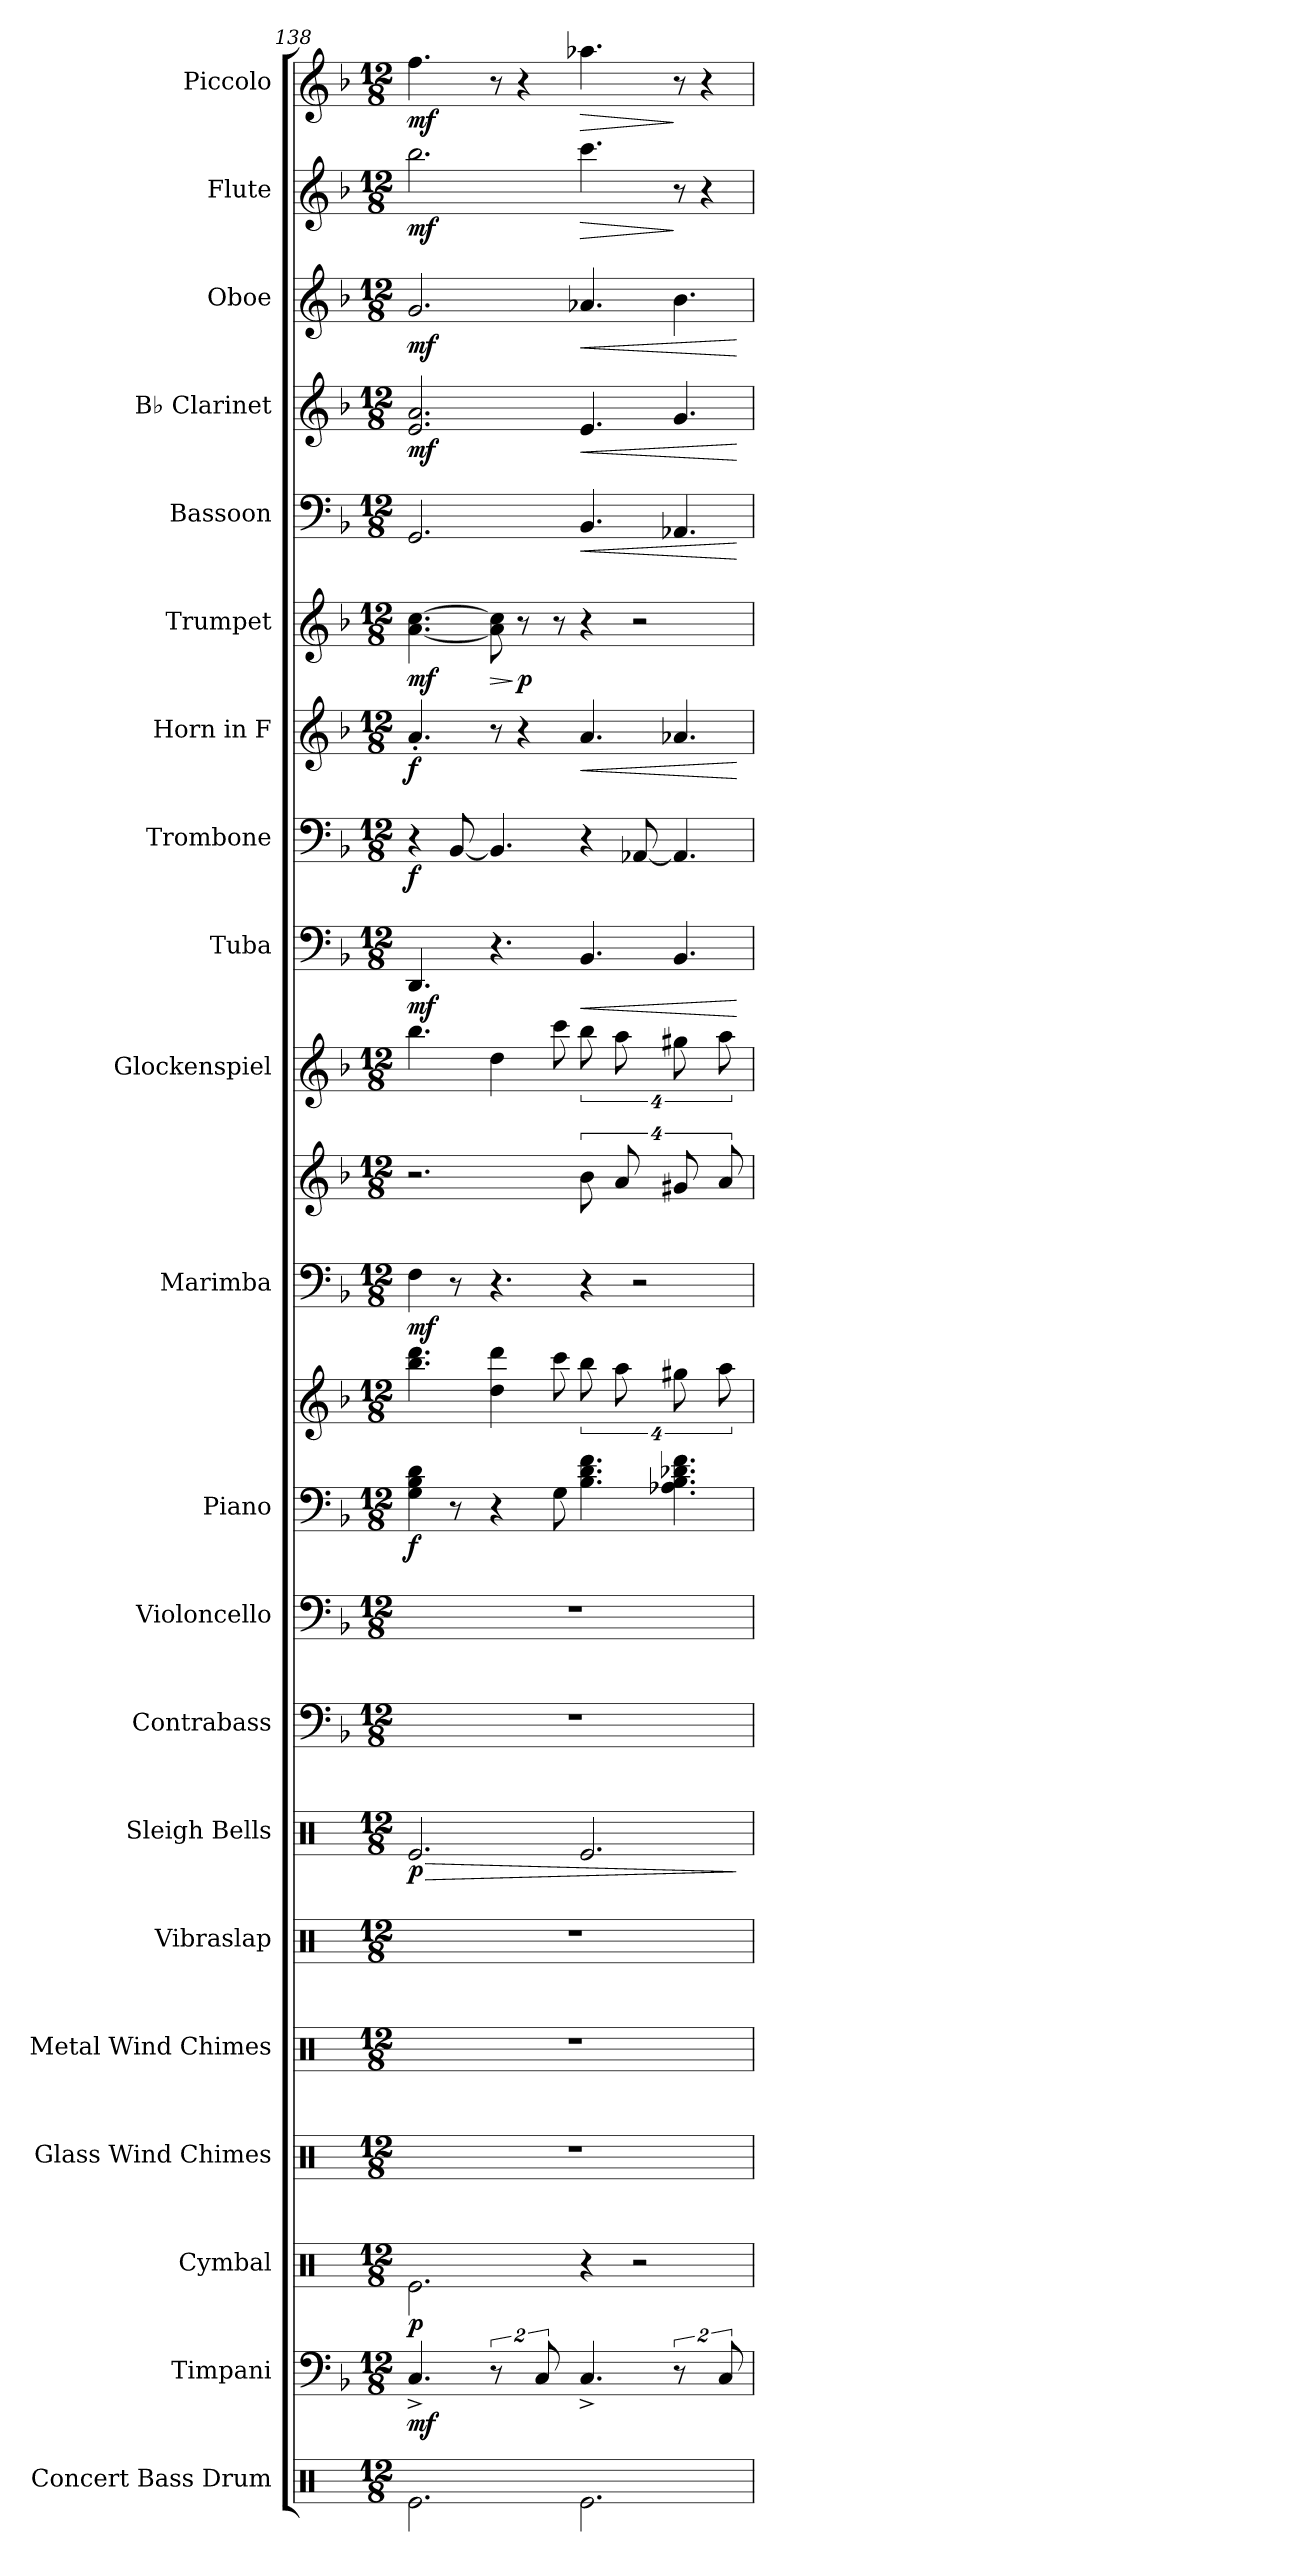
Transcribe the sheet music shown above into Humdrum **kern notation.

**kern	**kern	**dynam	**kern	**dynam	**kern	**kern	**kern	**kern	**dynam	**kern	**kern	**kern	**kern	**dynam	**kern	**kern	**dynam	**kern	**kern	**dynam	**kern	**dynam	**kern	**dynam	**kern	**dynam	**kern	**dynam	**kern	**dynam	**kern	**dynam	**kern	**dynam	**kern	**dynam
*part21	*part20	*part20	*part19	*part19	*part18	*part17	*part16	*part15	*part15	*part14	*part13	*part12	*part12	*part12	*part11	*part11	*part11	*part10	*part9	*part9	*part8	*part8	*part7	*part7	*part6	*part6	*part5	*part5	*part4	*part4	*part3	*part3	*part2	*part2	*part1	*part1
*staff23	*staff22	*staff22	*staff21	*staff21	*staff20	*staff19	*staff18	*staff17	*staff17	*staff16	*staff15	*staff14	*staff13	*staff13/14	*staff12	*staff11	*staff11/12	*staff10	*staff9	*staff9	*staff8	*staff8	*staff7	*staff7	*staff6	*staff6	*staff5	*staff5	*staff4	*staff4	*staff3	*staff3	*staff2	*staff2	*staff1	*staff1
*I"Concert Bass Drum	*I"Timpani	*	*I"Cymbal	*	*I"Glass Wind Chimes	*I"Metal Wind Chimes	*I"Vibraslap	*I"Sleigh Bells	*	*I"Contrabass	*I"Violoncello	*I"Piano	*	*	*I"Marimba	*	*	*I"Glockenspiel	*I"Tuba	*	*I"Trombone	*	*I"Horn in F	*	*I"Trumpet	*	*I"Bassoon	*	*I"B♭ Clarinet	*	*I"Oboe	*	*I"Flute	*	*I"Piccolo	*
*I'Con. BD	*I'Timp.	*	*I'Cym.	*	*I'Gl. Wn Ch.	*I'Met. Wn Ch.	*I'Vibslp.	*I'Sle. Be.	*	*I'Cb.	*I'Vc.	*I'Pno.	*	*	*I'Mrm.	*	*	*I'Glock.	*I'Tba.	*	*I'Tbn.	*	*	*	*I'Tpt.	*	*I'Bsn.	*	*I'B♭ Cl.	*	*I'Ob.	*	*I'Fl.	*	*I'Picc.	*
!!LO:PB:g=z
*clefX	*clefF4	*	*clefX	*	*clefX	*clefX	*clefX	*clefX	*	*clefF4	*clefF4	*clefF4	*clefG2	*	*clefF4	*clefG2	*	*clefG2	*clefF4	*	*clefF4	*	*clefG2	*	*clefG2	*	*clefF4	*	*clefG2	*	*clefG2	*	*clefG2	*	*clefG2	*
*	*	*	*	*	*	*	*	*	*	*ITrd7c12	*	*	*	*	*	*	*	*ITrd-14c-24	*	*	*	*	*ITrd4c7	*	*ITrd1c2	*	*	*	*ITrd1c2	*	*	*	*	*	*ITrd-7c-12	*
*k[]	*k[b-]	*	*k[]	*	*k[]	*k[]	*k[]	*k[]	*	*k[b-]	*k[b-]	*k[b-]	*k[b-]	*	*k[b-]	*k[b-]	*	*k[b-]	*k[b-]	*	*k[b-]	*	*k[b-e-]	*	*k[b-e-a-]	*	*k[b-]	*	*k[b-e-a-]	*	*k[b-]	*	*k[b-]	*	*k[b-]	*
*M12/8	*M12/8	*	*M12/8	*	*M12/8	*M12/8	*M12/8	*M12/8	*	*M12/8	*M12/8	*M12/8	*M12/8	*	*M12/8	*M12/8	*	*M12/8	*M12/8	*	*M12/8	*	*M12/8	*	*M12/8	*	*M12/8	*	*M12/8	*	*M12/8	*	*M12/8	*	*M12/8	*
=138	=138	=138	=138	=138	=138	=138	=138	=138	=138	=138	=138	=138	=138	=138	=138	=138	=138	=138	=138	=138	=138	=138	=138	=138	=138	=138	=138	=138	=138	=138	=138	=138	=138	=138	=138	=138
!	!	!LO:DY:b	!	!LO:DY:b	!	!	!	!	!LO:HP:b	!	!	!	!	!	!	!	!	!	!	!	!	!	!	!	!	!	!	!	!	!	!	!	!	!	!	!
!	!	!	!	!	!	!	!	!	!LO:DY:n=1:b	!	!	!	!	!LO:DY:b=2	!	!	!LO:DY:b=2	!	!	!LO:DY:b	!	!LO:DY:b	!	!LO:DY:b	!	!LO:DY:b	!	!	!	!LO:DY:b	!	!LO:DY:b	!	!LO:DY:b	!	!LO:DY:b
2.Re\	4.C^/	mf	2.Re\	p	1.r	1.r	1.r	2.Re/	> p	1.r	1.r	4G\ 4B-\ 4d\	4.bb-\ 4.ddd\	f	4F\	2.r	mf	4.bbbb-\	4.DD/	mf	4r	f	4.d'/	f	[4.g\ [4.b-\	mf	2.GG/	.	2.d/ 2.g/	mf	2.g/	mf	2.bb-\	mf	4.fff\	mf
.	.	.	.	.	.	.	.	.	.	.	.	8r	.	.	8r	.	.	.	.	.	[8BB-/	.	.	.	.	.	.	.	.	.	.	.	.	.	.	.
!	!	!	!	!	!	!	!	!	!	!	!	!	!	!	!	!	!	!	!	!	!	!	!	!	!	!LO:HP:b	!	!	!	!	!	!	!	!	!	!
.	16%3r	.	.	.	.	.	.	.	.	.	.	4r	4dd\ 4ddd\	.	4.r	.	.	4dddd\	4.r	.	4.BB-/]	.	8r	.	8g\] 8b-\]	>	.	.	.	.	.	.	.	.	8r	.
!	!	!	!	!	!	!	!	!	!	!	!	!	!	!	!	!	!	!	!	!	!	!	!	!	!	!LO:DY:n=1:b	!	!	!	!	!	!	!	!	!	!
.	.	.	.	.	.	.	.	.	.	.	.	.	.	.	.	.	.	.	.	.	.	.	4r	.	8r	] p	.	.	.	.	.	.	.	.	4r	.
.	16%3C/	.	.	.	.	.	.	.	.	.	.	.	.	.	.	.	.	.	.	.	.	.	.	.	.	.	.	.	.	.	.	.	.	.	.	.
.	.	.	.	.	.	.	.	.	.	.	.	8G\	8ccc\	.	.	.	.	8ccccc\	.	.	.	.	.	.	8r	.	.	.	.	.	.	.	.	.	.	.
!	!	!	!	!	!	!	!	!	!	!	!	!	!	!	!	!	!	!	!	!LO:HP:b	!	!	!	!LO:HP:b	!	!	!	!LO:HP:b	!	!LO:HP:b	!	!LO:HP:b	!	!LO:HP:b	!	!LO:HP:b
2.Re\	4.C^/	.	4r	.	.	.	.	2.Re/	.	.	.	4.B-\ 4.d\ 4.f\	16%3bb-\	.	4r	16%3b-\	.	16%3bbbb-\	4.BB-/	<	4r	.	4.d/	<	4r	.	4.BB-/	<	4.d/	<	4.a-X/	<	4.ccc\	>	4.aaa-X\	>
.	.	.	.	.	.	.	.	.	.	.	.	.	16%3aa\	.	.	16%3a/	.	16%3aaaa\	.	.	.	.	.	.	.	.	.	.	.	.	.	.	.	.	.	.
.	.	.	2r	.	.	.	.	.	.	.	.	.	.	.	2r	.	.	.	.	.	[8AA-X/	.	.	.	2r	.	.	.	.	.	.	.	.	.	.	.
.	16%3r	.	.	.	.	.	.	.	.	.	.	4.A-X\ 4.B-\ 4.d-X\ 4.f\	16%3gg#X\	.	.	16%3g#X/	.	16%3gggg#X\	4.BB-/	.	4.AA-/]	.	4.d-X/	.	.	.	4.AA-X/	.	4.f/	.	4.b-\	.	8r	]	8r	]
.	.	.	.	.	.	.	.	.	.	.	.	.	.	.	.	.	.	.	.	.	.	.	.	.	.	.	.	.	.	.	.	.	4r	.	4r	.
.	16%3C/	.	.	.	.	.	.	.	.	.	.	.	16%3aa\	.	.	16%3a/	.	16%3aaaa\	.	.	.	.	.	.	.	.	.	.	.	.	.	.	.	.	.	.
.	.	.	.	.	.	.	.	.	]	.	.	.	.	.	.	.	.	.	.	[	.	.	.	[	.	.	.	[	.	[	.	[	.	.	.	.
=	=	=	=	=	=	=	=	=	=	=	=	=	=	=	=	=	=	=	=	=	=	=	=	=	=	=	=	=	=	=	=	=	=	=	=	=
*-	*-	*-	*-	*-	*-	*-	*-	*-	*-	*-	*-	*-	*-	*-	*-	*-	*-	*-	*-	*-	*-	*-	*-	*-	*-	*-	*-	*-	*-	*-	*-	*-	*-	*-	*-	*-
